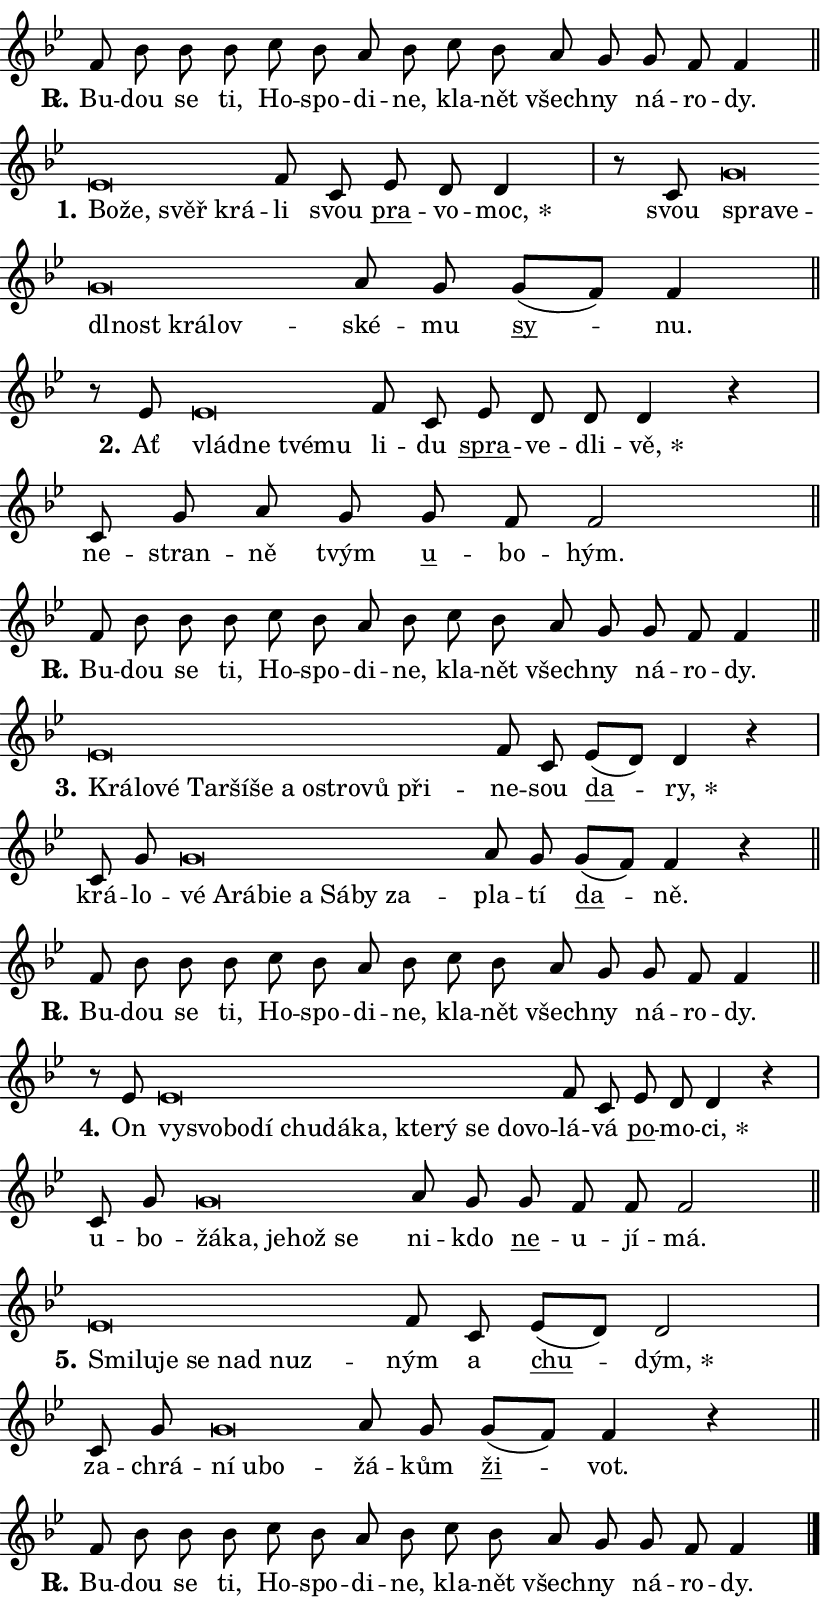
\version "2.24.0"
\header { tagline = "" }
\paper {
  indent = 0\cm
  top-margin = 0\cm
  right-margin = 0.13\cm % to fit lyric hyphens
  bottom-margin = 0\cm
  left-margin = 0\cm
  paper-width = 14\cm
  page-breaking = #ly:one-page-breaking
  system-system-spacing.basic-distance = #11
  score-system-spacing.basic-distance = #11
  ragged-last = ##f
}


%% Author: Thomas Morley
%% https://lists.gnu.org/archive/html/lilypond-user/2020-05/msg00002.html
#(define (line-position grob)
"Returns position of @var[grob} in current system:
   @code{'start}, if at first time-step
   @code{'end}, if at last time-step
   @code{'middle} otherwise
"
  (let* ((col (ly:item-get-column grob))
         (ln (ly:grob-object col 'left-neighbor))
         (rn (ly:grob-object col 'right-neighbor))
         (col-to-check-left (if (ly:grob? ln) ln col))
         (col-to-check-right (if (ly:grob? rn) rn col))
         (break-dir-left
           (and
             (ly:grob-property col-to-check-left 'non-musical #f)
             (ly:item-break-dir col-to-check-left)))
         (break-dir-right
           (and
             (ly:grob-property col-to-check-right 'non-musical #f)
             (ly:item-break-dir col-to-check-right))))
        (cond ((eqv? 1 break-dir-left) 'start)
              ((eqv? -1 break-dir-right) 'end)
              (else 'middle))))

#(define (tranparent-at-line-position vctor)
  (lambda (grob)
  "Relying on @code{line-position} select the relevant enry from @var{vctor}.
Used to determine transparency,"
    (case (line-position grob)
      ((end) (not (vector-ref vctor 0)))
      ((middle) (not (vector-ref vctor 1)))
      ((start) (not (vector-ref vctor 2))))))

noteHeadBreakVisibility =
#(define-music-function (break-visibility)(vector?)
"Makes @code{NoteHead}s transparent relying on @var{break-visibility}"
#{
  \override NoteHead.transparent =
    #(tranparent-at-line-position break-visibility)
#})

#(define delete-ledgers-for-transparent-note-heads
  (lambda (grob)
    "Reads whether a @code{NoteHead} is transparent.
If so this @code{NoteHead} is removed from @code{'note-heads} from
@var{grob}, which is supposed to be @code{LedgerLineSpanner}.
As a result ledgers are not printed for this @code{NoteHead}"
    (let* ((nhds-array (ly:grob-object grob 'note-heads))
           (nhds-list
             (if (ly:grob-array? nhds-array)
                 (ly:grob-array->list nhds-array)
                 '()))
           ;; Relies on the transparent-property being done before
           ;; Staff.LedgerLineSpanner.after-line-breaking is executed.
           ;; This is fragile ...
           (to-keep
             (remove
               (lambda (nhd)
                 (ly:grob-property nhd 'transparent #f))
               nhds-list)))
      ;; TODO find a better method to iterate over grob-arrays, similiar
      ;; to filter/remove etc for lists
      ;; For now rebuilt from scratch
      (set! (ly:grob-object grob 'note-heads)  '())
      (for-each
        (lambda (nhd)
          (ly:pointer-group-interface::add-grob grob 'note-heads nhd))
        to-keep))))

squashNotes = {
  \override NoteHead.X-extent = #'(-0.2 . 0.2)
  \override NoteHead.Y-extent = #'(-0.75 . 0)
  \override NoteHead.stencil =
    #(lambda (grob)
       (let ((pos (ly:grob-property grob 'staff-position)))
         (begin
           (if (< pos -7) (display "ERROR: Lower brevis then expected\n") (display ""))
           (if (<= pos -6) ly:text-interface::print ly:note-head::print))))
}
unSquashNotes = {
  \revert NoteHead.X-extent
  \revert NoteHead.Y-extent
  \revert NoteHead.stencil
}

hideNotes = \noteHeadBreakVisibility #begin-of-line-visible
unHideNotes = \noteHeadBreakVisibility #all-visible

% work-around for resetting accidentals
% https://lilypond.org/doc/v2.23/Documentation/notation/displaying-rhythms#unmetered-music
cadenzaMeasure = {
  \cadenzaOff
  \partial 1024 s1024
  \cadenzaOn
}

#(define-markup-command (accent layout props text) (markup?)
  "Underline accented syllable"
  (interpret-markup layout props
    #{\markup \override #'(offset . 4.3) \underline { #text }#}))

responsum = \markup \concat {
  "R" \hspace #-1.05 \path #0.1 #'((moveto 0 0.07) (lineto 0.9 0.8)) \hspace #0.05 "."
}

spaceSize = #0.6828661417322834 % exact space size for TeX Gyre Schola

\layout {
  \context {
    \Staff
    \remove "Time_signature_engraver"
    \override LedgerLineSpanner.after-line-breaking = #delete-ledgers-for-transparent-note-heads
  }
  \context {
    \Lyrics {
      \override LyricSpace.minimum-distance = \spaceSize
      \override LyricText.font-name = #"TeX Gyre Schola"
      \override LyricText.font-size = 1
      \override StanzaNumber.font-name = #"TeX Gyre Schola Bold"
      \override StanzaNumber.font-size = 1
    }
  }
  \context {
    \Score 
    \override NoteHead.text =
      #(lambda (grob) 
        (let ((pos (ly:grob-property grob 'staff-position)))
          #{\markup {
            \combine
              \halign #-0.55 \raise #(if (= pos -6) 0 0.5) \override #'(thickness . 2) \draw-line #'(3.2 . 0)
              \musicglyph "noteheads.sM1"
          }#}))
  }
}

% magnetic-lyrics.ily
%
%   written by
%     Jean Abou Samra <jean@abou-samra.fr>
%     Werner Lemberg <wl@gnu.org>
%
%   adapted by
%     Jiri Hon <jiri.hon@gmail.com>
%
% Version 2022-Apr-15

% https://www.mail-archive.com/lilypond-user@gnu.org/msg149350.html

#(define (Left_hyphen_pointer_engraver context)
   "Collect syllable-hyphen-syllable occurrences in lyrics and store
them in properties.  This engraver only looks to the left.  For
example, if the lyrics input is @code{foo -- bar}, it does the
following.

@itemize @bullet
@item
Set the @code{text} property of the @code{LyricHyphen} grob between
@q{foo} and @q{bar} to @code{foo}.

@item
Set the @code{left-hyphen} property of the @code{LyricText} grob with
text @q{foo} to the @code{LyricHyphen} grob between @q{foo} and
@q{bar}.
@end itemize

Use this auxiliary engraver in combination with the
@code{lyric-@/text::@/apply-@/magnetic-@/offset!} hook."
   (let ((hyphen #f)
         (text #f))
     (make-engraver
      (acknowledgers
       ((lyric-syllable-interface engraver grob source-engraver)
        (set! text grob)))
      (end-acknowledgers
       ((lyric-hyphen-interface engraver grob source-engraver)
        ;(when (not (grob::has-interface grob 'lyric-space-interface))
          (set! hyphen grob)));)
      ((stop-translation-timestep engraver)
       (when (and text hyphen)
         (ly:grob-set-object! text 'left-hyphen hyphen))
       (set! text #f)
       (set! hyphen #f)))))

#(define (lyric-text::apply-magnetic-offset! grob)
   "If the space between two syllables is less than the value in
property @code{LyricText@/.details@/.squash-threshold}, move the right
syllable to the left so that it gets concatenated with the left
syllable.

Use this function as a hook for
@code{LyricText@/.after-@/line-@/breaking} if the
@code{Left_@/hyphen_@/pointer_@/engraver} is active."
   (let ((hyphen (ly:grob-object grob 'left-hyphen #f)))
     (when hyphen
       (let ((left-text (ly:spanner-bound hyphen LEFT)))
         (when (grob::has-interface left-text 'lyric-syllable-interface)
           (let* ((common (ly:grob-common-refpoint grob left-text X))
                  (this-x-ext (ly:grob-extent grob common X))
                  (left-x-ext
                   (begin
                     ;; Trigger magnetism for left-text.
                     (ly:grob-property left-text 'after-line-breaking)
                     (ly:grob-extent left-text common X)))
                  ;; `delta` is the gap width between two syllables.
                  (delta (- (interval-start this-x-ext)
                            (interval-end left-x-ext)))
                  (details (ly:grob-property grob 'details))
                  (threshold (assoc-get 'squash-threshold details 0.2)))
             (when (< delta threshold)
               (let* (;; We have to manipulate the input text so that
                      ;; ligatures crossing syllable boundaries are not
                      ;; disabled.  For languages based on the Latin
                      ;; script this is essentially a beautification.
                      ;; However, for non-Western scripts it can be a
                      ;; necessity.
                      (lt (ly:grob-property left-text 'text))
                      (rt (ly:grob-property grob 'text))
                      (is-space (grob::has-interface hyphen 'lyric-space-interface))
                      (space (if is-space " " ""))
                      (extra-delta (if is-space spaceSize 0))
                      ;; Append new syllable.
                      (ltrt-space (if (and (string? lt) (string? rt))
                                (string-append lt space rt)
                                (make-concat-markup (list lt space rt))))
                      ;; Right-align `ltrt` to the right side.
                      (ltrt-space-markup (grob-interpret-markup
                               grob
                               (make-translate-markup
                                (cons (interval-length this-x-ext) 0)
                                (make-right-align-markup ltrt-space)))))
                 (begin
                   ;; Don't print `left-text`.
                   (ly:grob-set-property! left-text 'stencil #f)
                   ;; Set text and stencil (which holds all collected
                   ;; syllables so far) and shift it to the left.
                   (ly:grob-set-property! grob 'text ltrt-space)
                   (ly:grob-set-property! grob 'stencil ltrt-space-markup)
                   (ly:grob-translate-axis! grob (- (- delta extra-delta)) X))))))))))


#(define (lyric-hyphen::displace-bounds-first grob)
   ;; Make very sure this callback isn't triggered too early.
   (let ((left (ly:spanner-bound grob LEFT))
         (right (ly:spanner-bound grob RIGHT)))
     (ly:grob-property left 'after-line-breaking)
     (ly:grob-property right 'after-line-breaking)
     (ly:lyric-hyphen::print grob)))

squashThreshold = #0.4

\layout {
  \context {
    \Lyrics
    \consists #Left_hyphen_pointer_engraver
    \override LyricText.after-line-breaking =
      #lyric-text::apply-magnetic-offset!
    \override LyricHyphen.stencil = #lyric-hyphen::displace-bounds-first
    \override LyricText.details.squash-threshold = \squashThreshold
    \override LyricHyphen.minimum-distance = 0
    \override LyricHyphen.minimum-length = \squashThreshold
  }
}

squashText = \override LyricText.details.squash-threshold = 9999
unSquashText = \override LyricText.details.squash-threshold = \squashThreshold

leftText = \override LyricText.self-alignment-X = #LEFT
unLeftText = \revert LyricText.self-alignment-X

starOffset = #(lambda (grob) 
                (let ((x_offset (ly:self-alignment-interface::aligned-on-x-parent grob)))
                  (if (= x_offset 0) 0 (+ x_offset 1.2))))

star = #(define-music-function (syllable)(string?)
"Append star separator at the end of a syllable"
#{
  \once \override LyricText.X-offset = #starOffset
  \lyricmode { \markup {
    #syllable
    \override #'((font-name . "TeX Gyre Schola Bold")) \hspace #0.2 \lower #0.65 \larger "*"
  } }
#})

starAccent = #(define-music-function (syllable)(string?)
"Append star separator at the end of a syllable and make accent"
#{
  \once \override LyricText.X-offset = #starOffset
  \lyricmode { \markup {
    \accent #syllable
    \override #'((font-name . "TeX Gyre Schola Bold")) \hspace #0.2 \lower #0.65 \larger "*"
  } }
#})

breath = #(define-music-function (syllable)(string?)
"Append breathing indicator at the end of a syllable"
#{
  \lyricmode { \markup { #syllable "+" } }
#})

optionalBreath = #(define-music-function (syllable)(string?)
"Append optional breathing indicator at the end of a syllable"
#{
  \lyricmode { \markup { #syllable "(+)" } }
#})


\score {
    <<
        \new Voice = "melody" { \cadenzaOn \key bes \major \relative { f'8 bes bes bes \bar "" c bes a bes \bar "" c bes a g \bar "" g f f4 \cadenzaMeasure \bar "||" \break } }
        \new Lyrics \lyricsto "melody" { \lyricmode { \set stanza = \responsum
Bu -- dou se ti, Ho -- spo -- di -- ne, kla -- nět všech -- ny ná -- ro -- dy. } }
    >>
    \layout {}
}

\score {
    <<
        \new Voice = "melody" { \cadenzaOn \key bes \major \relative { \squashNotes es'\breve*1/16 \hideNotes \breve*1/16 \bar "" \breve*1/16 \breve*1/16 \bar "" \unHideNotes \unSquashNotes f8 c \bar "" es d d4 \cadenzaMeasure \bar "|" r8 c \squashNotes g'\breve*1/16 \hideNotes \breve*1/16 \bar "" \breve*1/16 \bar "" \breve*1/16 \bar "" \breve*1/16 \breve*1/16 \bar "" \unHideNotes \unSquashNotes a8 g \bar "" g[( f)] f4 \cadenzaMeasure \bar "||" \break } }
        \new Lyrics \lyricsto "melody" { \lyricmode { \set stanza = "1."
\leftText Bo -- \squashText že, svěř krá -- \unLeftText \unSquashText li svou \markup \accent pra -- vo -- \star moc, svou \leftText spra -- \squashText ve -- dl -- nost krá -- lov -- \unLeftText \unSquashText ské -- mu \markup \accent sy -- nu. } }
    >>
    \layout {}
}

\score {
    <<
        \new Voice = "melody" { \cadenzaOn \key bes \major \relative { r8 es' \squashNotes es\breve*1/16 \hideNotes \breve*1/16 \bar "" \breve*1/16 \breve*1/16 \bar "" \unHideNotes \unSquashNotes f8 c \bar "" es d d d4 r \cadenzaMeasure \bar "|" c8 g' a g \bar "" g f f2 \cadenzaMeasure \bar "||" \break } }
        \new Lyrics \lyricsto "melody" { \lyricmode { \set stanza = "2."
Ať \leftText vlád -- \squashText ne tvé -- mu \unLeftText \unSquashText li -- du \markup \accent spra -- ve -- dli -- \star vě, ne -- stran -- ně tvým \markup \accent u -- bo -- hým. } }
    >>
    \layout {}
}

\score {
    <<
        \new Voice = "melody" { \cadenzaOn \key bes \major \relative { f'8 bes bes bes \bar "" c bes a bes \bar "" c bes a g \bar "" g f f4 \cadenzaMeasure \bar "||" \break } }
        \new Lyrics \lyricsto "melody" { \lyricmode { \set stanza = \responsum
Bu -- dou se ti, Ho -- spo -- di -- ne, kla -- nět všech -- ny ná -- ro -- dy. } }
    >>
    \layout {}
}

\score {
    <<
        \new Voice = "melody" { \cadenzaOn \key bes \major \relative { \squashNotes es'\breve*1/16 \hideNotes \breve*1/16 \bar "" \breve*1/16 \bar "" \breve*1/16 \bar "" \breve*1/16 \bar "" \breve*1/16 \bar "" \breve*1/16 \bar "" \breve*1/16 \bar "" \breve*1/16 \bar "" \breve*1/16 \breve*1/16 \bar "" \unHideNotes \unSquashNotes f8 c \bar "" es[( d)] d4 r \cadenzaMeasure \bar "|" c8 g' \bar "" \squashNotes g\breve*1/16 \hideNotes \breve*1/16 \bar "" \breve*1/16 \bar "" \breve*1/16 \bar "" \breve*1/16 \bar "" \breve*1/16 \bar "" \breve*1/16 \bar "" \breve*1/16 \breve*1/16 \bar "" \unHideNotes \unSquashNotes a8 g \bar "" g[( f)] f4 r \cadenzaMeasure \bar "||" \break } }
        \new Lyrics \lyricsto "melody" { \lyricmode { \set stanza = "3."
\leftText Krá -- \squashText lo -- vé Tar -- ší -- še a o -- stro -- vů při -- \unLeftText \unSquashText ne -- sou \markup \accent da -- \star ry, krá -- lo -- \leftText vé \squashText A -- rá -- bi -- e a Sá -- by za -- \unLeftText \unSquashText pla -- tí \markup \accent da -- ně. } }
    >>
    \layout {}
}

\score {
    <<
        \new Voice = "melody" { \cadenzaOn \key bes \major \relative { f'8 bes bes bes \bar "" c bes a bes \bar "" c bes a g \bar "" g f f4 \cadenzaMeasure \bar "||" \break } }
        \new Lyrics \lyricsto "melody" { \lyricmode { \set stanza = \responsum
Bu -- dou se ti, Ho -- spo -- di -- ne, kla -- nět všech -- ny ná -- ro -- dy. } }
    >>
    \layout {}
}

\score {
    <<
        \new Voice = "melody" { \cadenzaOn \key bes \major \relative { r8 es' \squashNotes es\breve*1/16 \hideNotes \breve*1/16 \bar "" \breve*1/16 \bar "" \breve*1/16 \bar "" \breve*1/16 \bar "" \breve*1/16 \bar "" \breve*1/16 \bar "" \breve*1/16 \bar "" \breve*1/16 \bar "" \breve*1/16 \bar "" \breve*1/16 \breve*1/16 \bar "" \unHideNotes \unSquashNotes f8 c \bar "" es d d4 r \cadenzaMeasure \bar "|" c8 g' \bar "" \squashNotes g\breve*1/16 \hideNotes \breve*1/16 \bar "" \breve*1/16 \bar "" \breve*1/16 \breve*1/16 \bar "" \unHideNotes \unSquashNotes a8 g \bar "" g f f f2 \cadenzaMeasure \bar "||" \break } }
        \new Lyrics \lyricsto "melody" { \lyricmode { \set stanza = "4."
On \leftText vy -- \squashText svo -- bo -- dí chu -- dá -- ka, kte -- rý se do -- vo -- \unLeftText \unSquashText lá -- vá \markup \accent po -- mo -- \star ci, u -- bo -- \leftText žá -- \squashText ka, je -- hož se \unLeftText \unSquashText ni -- kdo \markup \accent ne -- u -- jí -- má. } }
    >>
    \layout {}
}

\score {
    <<
        \new Voice = "melody" { \cadenzaOn \key bes \major \relative { \squashNotes es'\breve*1/16 \hideNotes \breve*1/16 \bar "" \breve*1/16 \bar "" \breve*1/16 \bar "" \breve*1/16 \breve*1/16 \bar "" \unHideNotes \unSquashNotes f8 c \bar "" es[( d)] d2 \cadenzaMeasure \bar "|" c8 g' \bar "" \squashNotes g\breve*1/16 \hideNotes \breve*1/16 \breve*1/16 \bar "" \unHideNotes \unSquashNotes a8 g \bar "" g[( f)] f4 r \cadenzaMeasure \bar "||" \break } }
        \new Lyrics \lyricsto "melody" { \lyricmode { \set stanza = "5."
\leftText Smi -- \squashText lu -- je se nad nuz -- \unLeftText \unSquashText ným a \markup \accent chu -- \star dým, za -- chrá -- \leftText ní \squashText u -- bo -- \unLeftText \unSquashText žá -- kům \markup \accent ži -- vot. } }
    >>
    \layout {}
}

\score {
    <<
        \new Voice = "melody" { \cadenzaOn \key bes \major \relative { f'8 bes bes bes \bar "" c bes a bes \bar "" c bes a g \bar "" g f f4 \cadenzaMeasure \bar "||" \break } \bar "|." }
        \new Lyrics \lyricsto "melody" { \lyricmode { \set stanza = \responsum
Bu -- dou se ti, Ho -- spo -- di -- ne, kla -- nět všech -- ny ná -- ro -- dy. } }
    >>
    \layout {}
}
